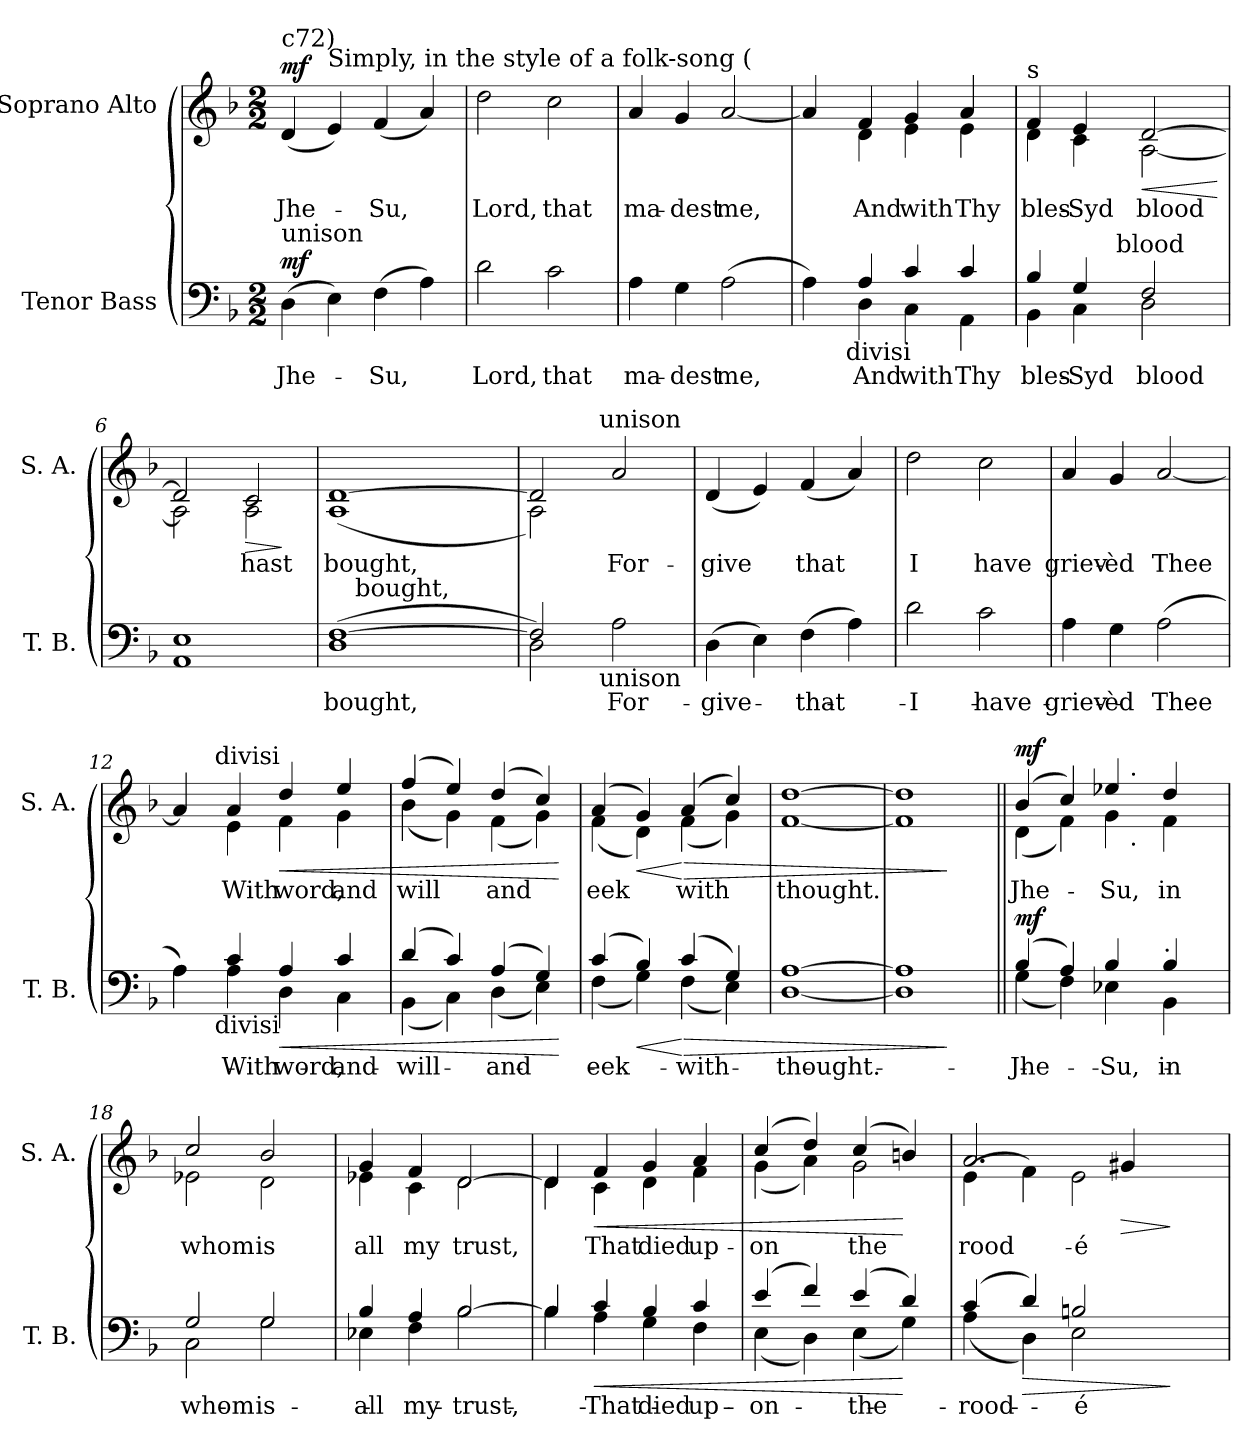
**kern	**text	**dynam	**kern	**text	**dynam
*part2	*part2	*part2	*part1	*part1	*part1
*staff2	*staff2	*staff2	*staff1	*staff1	*staff1
*I"Tenor Bass	*	*	*I"Soprano Alto	*	*
*I'T. B.	*	*	*I'S. A.	*	*
*clefF4	*	*	*clefG2	*	*
*k[b-]	*	*	*k[b-]	*	*
*F:	*	*	*F:	*	*
*M2/2	*	*	*M2/2	*	*
*MM216	*	*	*MM216	*	*
=1	=1	=1	=1	=1	=1
!	!	!	!LO:TX:a:t=c72)	!	!
!LO:TX:a:t=unison	!	!	!	!	!
!	!LO:LY:a	!LO:DY:b	!	!LO:LY:b	!LO:DY:a
(>4D\	Jhe-	mf	(<4d/	Jhe-	mf
!	!	!	!LO:TX:a:t=Simply, in the style of a folk-song (	!	!
4E\)	.	.	4e/)	.	.
!	!LO:LY:a	!	!	!LO:LY:b	!
(>4F\	-Su,	.	(<4f/	-Su,	.
4A\)	.	.	4a/)	.	.
=2	=2	=2	=2	=2	=2
!	!LO:LY:a	!	!	!LO:LY:b	!
2d\	Lord,	.	2dd\	Lord,	.
!	!LO:LY:a	!	!	!LO:LY:b	!
2c\	that	.	2cc\	that	.
=3	=3	=3	=3	=3	=3
!	!LO:LY:a	!	!	!LO:LY:b	!
4A\	ma-	.	4a/	ma-	.
!	!LO:LY:a	!	!	!LO:LY:b	!
4G\	-dest	.	4g/	-dest	.
!	!LO:LY:a	!	!	!LO:LY:b	!
(>2A\	me,	.	[<2a/	me,	.
=4	=4	=4	=4	=4	=4
*^	*	*	*^	*	*
*	*^	*	*	*	*	*	*
4ryy	4A\)	8..ryy	.	.	4a/]	4ryy	.	.
!	!	!LO:TX:b:t=divisi	!	!	!	!	!	!
.	.	2ryy	.	.	.	.	.	.
!	!	!	!LO:LY:a	!	!	!	!LO:LY:b	!
4A/	4D\	.	And	.	4f/	4d\	And	.
!	!	!	!LO:LY:a	!	!	!	!LO:LY:b	!
4c/	4C\	.	with	.	4g/	4e\	with	.
.	.	4ryy	.	.	.	.	.	.
!	!	!	!LO:LY:a	!	!	!	!LO:LY:b	!
4c/	4AA\	.	Thy	.	4a/	4e\	Thy	.
.	.	32ryy	.	.	.	.	.	.
!!LO:LB:g=z	!!
=5	=5	=5	=5	=5	=5	=5	=5	=5
!	!	!	!	!	!LO:TX:a:t=s	!	!	!
!	!	!	!LO:LY:a	!	!	!	!LO:LY:b	!
4B-/	4BB-\	4ryy	bles-	.	4f/	4d\	bles-	.
!	!	!	!LO:LY:a	!	!	!	!LO:LY:b	!
4G/	4C\	8ryy	-Syd	.	4e/	4c\	-Syd	.
.	.	32ryy	.	.	.	.	.	.
!	!	!LO:TX:a:t=blood	!	!	!	!	!	!
.	.	2ryy	.	.	.	.	.	.
!	!	!	!LO:LY:a	!	!	!	!LO:LY:b	!LO:HP:b
2F/	2D\	.	blood	.	[>2d/	[<2A\	blood	<
.	.	16.ryy	.	.	.	.	.	.
*	*	*	*	*	*v	*v	*	*
.	.	.	.	.	.	.	[
=6	=6	=6	=6	=6	=6	=6	=6
*	*	*	*	*	*^	*	*
!LO:TX:a:t=hast	!	!	!	!	!	!	!	!
*v	*v	*v	*	*	*	*	*	*
1AA 1E	.	.	2d/]	2A\]	.	.
!	!	!	!	!	!LO:LY:b	!LO:HP:b
.	.	.	2c/	2A\	hast	>
*	*	*	*v	*v	*	*
.	.	.	.	.	]
=7	=7	=7	=7	=7	=7
!	!LO:LY:a	!	!	!LO:LY:b	!
*^	*	*	*	*	*
(<1D [>1F	16.ryy	bought,	.	(<1A [>1d	bought,	.
!	!LO:TX:a:t=bought,	!	!	!	!	!
.	2ryy	.	.	.	.	.
.	4ryy	.	.	.	.	.
.	8ryy	.	.	.	.	.
.	32ryy	.	.	.	.	.
=8	=8	=8	=8	=8	=8	=8
*	*^	*	*	*^	*	*
*	*	*	*	*	*	*^	*	*
2F/]	2D\)	4...ryy	.	.	2d/]	2A\)	4...ryy	.	.
!	!	!	!	!	!	!	!LO:TX:a:t=unison	!	!
!	!	!LO:TX:b:t=unison	!	!	!	!	!	!	!
.	.	2ryy	.	.	.	.	2ryy	.	.
!	!	!	!LO:LY:a	!	!	!	!	!LO:LY:b	!
2ryy	2A\	.	For-	.	2a/	2ryy	.	For-	.
.	.	32ryy	.	.	.	.	32ryy	.	.
=9	=9	=9	=9	=9	=9	=9	=9	=9	=9
!	!	!	!LO:LY:a	!	!	!	!	!LO:LY:b	!
*v	*v	*v	*	*	*	*	*	*	*
*	*	*	*v	*v	*v	*	*
(>4D\	-give	.	(<4d/	-give	.
4E\)	.	.	4e/)	.	.
!	!LO:LY:a	!	!	!LO:LY:b	!
(>4F\	that	.	(<4f/	that	.
4A\)	.	.	4a/)	.	.
!!LO:LB:g=z
=10	=10	=10	=10	=10	=10
!	!LO:LY:a	!	!	!LO:LY:b	!
2d\	I	.	2dd\	I	.
!	!LO:LY:a	!	!	!LO:LY:b	!
2c\	have	.	2cc\	have	.
=11	=11	=11	=11	=11	=11
!	!LO:LY:a	!	!	!LO:LY:b	!
4A\	griev-	.	4a/	griev-	.
!	!LO:LY:a	!	!	!LO:LY:b	!
4G\	-èd	.	4g/	-èd	.
!	!LO:LY:a	!	!	!LO:LY:b	!
(>2A\	Thee	.	[<2a/	Thee	.
=12	=12	=12	=12	=12	=12
*^	*	*	*^	*	*
*	*^	*	*	*	*^	*	*
4ryy	4A\)	8..ryy	.	.	4a/]	4ryy	8..ryy	.	.
!	!	!	!	!	!	!	!LO:TX:a:t=divisi	!	!
!	!	!LO:TX:b:t=divisi	!	!	!	!	!	!	!
.	.	2ryy	.	.	.	.	2ryy	.	.
!	!	!	!LO:LY:a	!	!	!	!	!LO:LY:b	!
4c/	4A\	.	With	.	4a/	4e\	.	With	.
!	!	!	!LO:LY:a	!LO:HP:b	!	!	!	!LO:LY:b	!LO:HP:b
4A/	4D\	.	word,	<	4dd/	4f\	.	word,	<
.	.	4ryy	.	.	.	.	4ryy	.	.
!	!	!	!LO:LY:a	!	!	!	!	!LO:LY:b	!
4c/	4C\	.	and	.	4ee/	4g\	.	and	.
.	.	32ryy	.	.	.	.	32ryy	.	.
=13	=13	=13	=13	=13	=13	=13	=13	=13	=13
!	!	!	!LO:LY:a	!	!	!	!	!LO:LY:b	!
*	*v	*v	*	*	*	*	*	*	*
*	*	*	*	*	*v	*v	*	*
(4d/	(<4BB-\	will	.	(4ff/	(<4b-\	will	.
4c/)	4C\)	.	.	4ee/)	4g\)	.	.
!	!	!LO:LY:a	!	!	!	!LO:LY:b	!
(4A/	(<4D\	and	.	(4dd/	(<4f\	and	.
4G/)	4E\)	.	.	4cc/)	4g\)	.	.
*v	*v	*	*	*	*	*	*
*	*	*	*v	*v	*	*
.	.	[	.	.	[
!!LO:LB:g=z
=14	=14	=14	=14	=14	=14
!	!LO:LY:a	!	!	!LO:LY:b	!
*^	*	*	*^	*	*
(4c/	(<4F\	eek	.	(4a/	(<4f\	eek	.
!	!	!	!LO:HP:b	!	!	!	!LO:HP:b
4B-/)	4G\)	.	<	4g/)	4d\)	.	<
!	!	!LO:LY:a	!LO:HP:n=1:b	!	!	!LO:LY:b	!LO:HP:n=1:b
(4c/	(<4F\	with	[ >	(4a/	(<4f\	with	[ >
4G/)	4E\)	.	.	4cc/)	4g\)	.	.
=15	=15	=15	=15	=15	=15	=15	=15
!	!	!LO:LY:a	!	!	!	!LO:LY:b	!
*v	*v	*	*	*	*	*	*
*	*	*	*v	*v	*	*
[<1D [>1A	thought.	.	[<1f [>1dd	thought.	.
=16	=16	=16	=16	=16	=16
1D] 1A]	.	.	1f] 1dd]	.	.
.	.	]	.	.	]
=17||	=17||	=17||	=17||	=17||	=17||
!	!LO:LY:a	!LO:DY:b	!	!LO:LY:b	!LO:DY:a
*^	*	*	*^	*	*
*	*	*	*	*	*^	*	*
(4B-/	(<4G\	Jhe-	mf	(4b-/	(<4d\	2ryy	Jhe-	mf
4A/)	4F\)	.	.	4cc/)	4f\)	.	.	.
!	!	!LO:LY:a	!	!	!	!	!LO:LY:b	!
4B-/	4E-X\	-Su,	.	4ee-X/	4g\	16.ryy	-Su,	.
!	!	!	!	!	!	!LO:TX:b:t=.	!	!
!	!	!	!	!	!	!LO:TX:a:t=.	!	!
.	.	.	.	.	.	4ryy	.	.
!LO:TX:a:t=.	!	!	!	!	!	!	!	!
!	!	!LO:LY:a	!	!	!	!	!LO:LY:b	!
4B-/	4BB-\	in	.	4dd/	4f\	.	in	.
.	.	.	.	.	.	8ryy	.	.
.	.	.	.	.	.	32ryy	.	.
=18	=18	=18	=18	=18	=18	=18	=18	=18
!	!	!LO:LY:a	!	!	!	!	!LO:LY:b	!
*	*	*	*	*	*v	*v	*	*
2G/	2C\	whom	.	2cc/	2e-X\	whom	.
!	!	!LO:LY:a	!	!	!	!LO:LY:b	!
2G/	2G\	is	.	2b-/	2d\	is	.
!!LO:PB:g=z	!!
=19	=19	=19	=19	=19	=19	=19	=19
!	!	!LO:LY:a	!	!	!	!LO:LY:b	!
4B-/	4E-X\	all	.	4g/	4e-X\	all	.
!	!	!LO:LY:a	!	!	!	!LO:LY:b	!
4A/	4F\	my	.	4f/	4c\	my	.
!	!	!LO:LY:a	!	!	!	!LO:LY:b	!
[>2B-/	2B-\	trust,	.	[>2d/	2d\	trust,	.
=20	=20	=20	=20	=20	=20	=20	=20
4B-/]	4B-\	.	.	4d/]	4d\	.	.
!	!	!LO:LY:a	!LO:HP:b	!	!	!LO:LY:b	!LO:HP:b
4c/	4A\	That	<	4f/	4c\	That	<
!	!	!LO:LY:a	!	!	!	!LO:LY:b	!
4B-/	4G\	died	.	4g/	4d\	died	.
!	!	!LO:LY:a	!	!	!	!LO:LY:b	!
4c/	4F\	up-	.	4a/	4f\	up-	.
=21	=21	=21	=21	=21	=21	=21	=21
!	!	!LO:LY:a	!	!	!	!LO:LY:b	!
(4e/	(<4E\	-on	.	(4cc/	(<4g\	-on	.
4f/)	4D\)	.	.	4dd/)	4a\)	.	.
!	!	!LO:LY:a	!	!	!	!LO:LY:b	!
(4e/	(<4E\	the	.	(4cc/	2g\	the	.
4d/)	4G\)	.	[	4bn/)	.	.	[
*	*	*	*	*v	*v	*	*
=22	=22	=22	=22	=22	=22	=22
!	!	!LO:LY:a	!	!	!LO:LY:b	!
*	*	*	*	*^	*	*
*	*	*	*	*	*^	*	*
(4c/	(<4A\	rood-	.	32ryy	2.a/	(<4e\	rood-	.
.	.	.	.	1ryy	.	.	.	.
!	!	!	!LO:HP:b	!	!	!	!	!
4d/)	4D\)	.	>	.	.	4f\)	.	.
!	!	!LO:LY:a	!	!	!	!	!LO:LY:b	!
2Bn/	2E\	-é	.	.	.	2e\	-é	.
!	!	!	!	!	!	!	!	!LO:HP:b
.	.	.	.	.	4g#X/	.	.	>
8.ryy	8.ryy	.	]	.	8.ryy	8.ryy	.	]
.	.	.	.	8ryy	.	.	.	.
.	.	.	.	32ryy	.	.	.	.
*v	*v	*	*	*	*	*	*	*
*	*	*	*v	*v	*v	*	*
=	=	=	=	=	=
*-	*-	*-	*-	*-	*-
